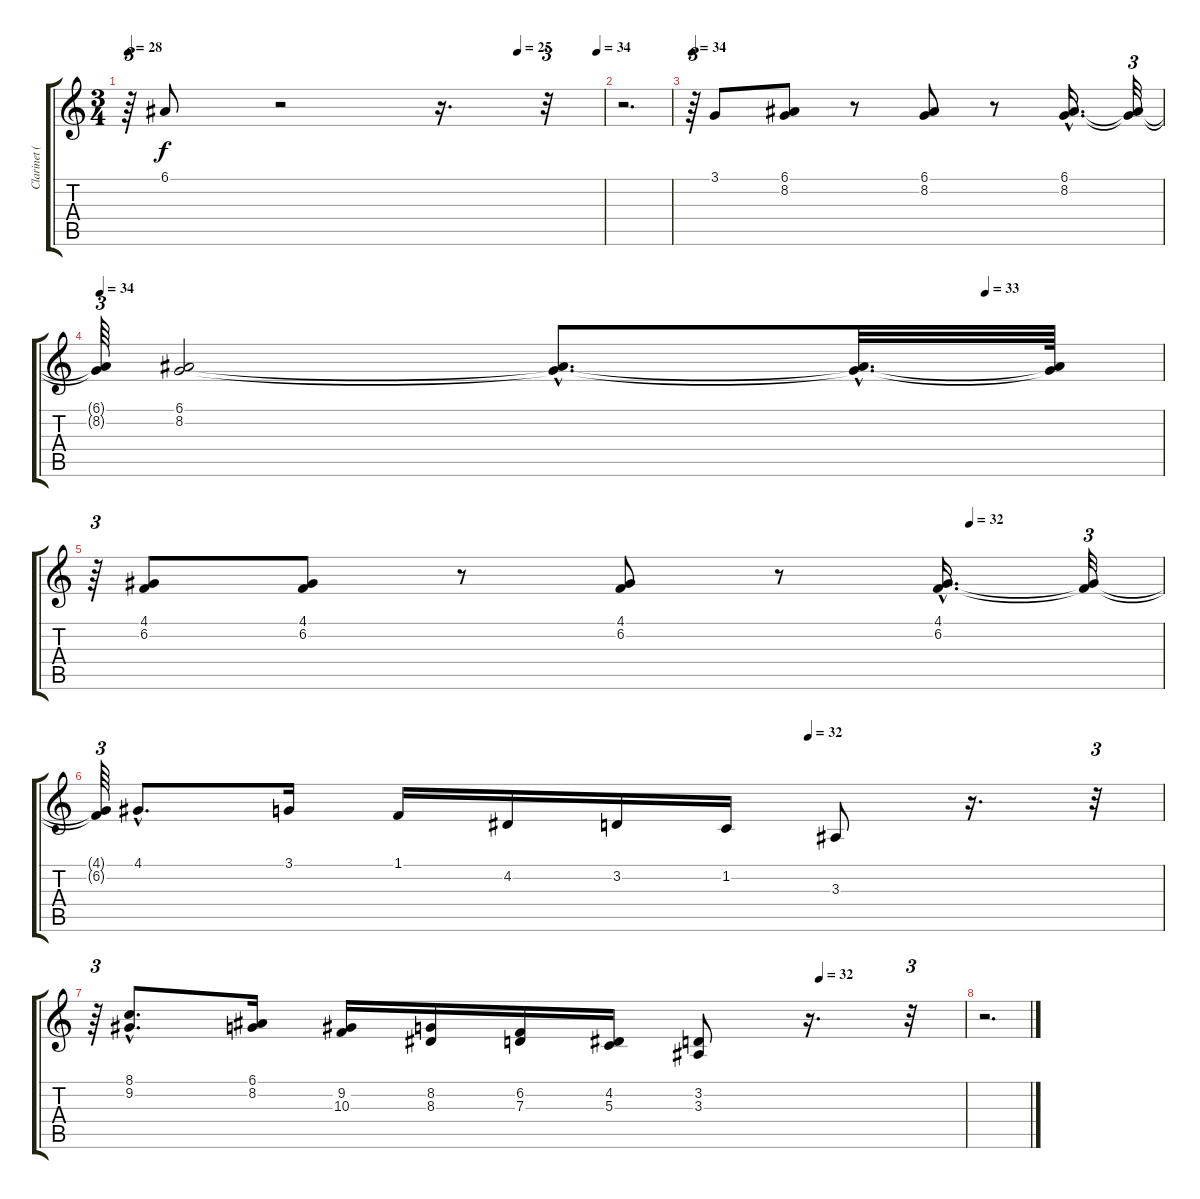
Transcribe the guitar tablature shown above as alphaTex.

\track ("Clarinet (x2)" "Clarinet (") {instrument clarinet}
\staff {score tabs}
\tuning (E4 B3 G3 D3 A2 E2) {hide}
\ts (3 4)
\tempo 28
\tempo (25 0.8194444444444444)
\tempo (34 0.9861111111111112)
\clef g2
\ks c
r.64{tu (3 2) dy f} 6.1.8 r.2 r.16{d} r.32{tu (3 2)} |
r.2{d} |
\tempo 34
r.64{tu (3 2)} 3.1.8 (6.1 8.2).8 r.8 (6.1 8.2).8 r.8 (6.1{hac} 8.2{hac}).16{d} (6.1{t} 8.2{t}).32{tu (3 2)} |
\tempo 34
\tempo (33 0.8333333333333334)
(6.1{t} 8.2{t}).64{tu (3 2)} (6.1 8.2).2 (6.1{hac t} 8.2{hac t}).8{d} (6.1{hac t} 8.2{hac t}).32{d} (6.1{t} 8.2{t}).64 |
\tempo (32 0.8194444444444444)
r.64{tu (3 2)} (4.1 6.2).8 (4.1 6.2).8 r.8 (4.1 6.2).8 r.8 (4.1{hac} 6.2{hac}).16{d} (4.1{t} 6.2{t}).32{tu (3 2)} |
\tempo (32 0.6666666666666666)
(4.1{t} 6.2{t}).64{tu (3 2)} 4.1{hac}.8{d} 3.1.16 1.1.16 4.2.16 3.2.16 1.2.16 3.3.8 r.16{d} r.32{tu (3 2)} |
\tempo (32 0.8333333333333334)
r.64{tu (3 2)} (8.1{hac} 9.2{hac}).8{d} (6.1 8.2).16 (9.2 10.3).16 (8.2 8.3).16 (6.2 7.3).16 (4.2 5.3).16 (3.2 3.3).8 r.16{d} r.32{tu (3 2)} |
r.2{d}
